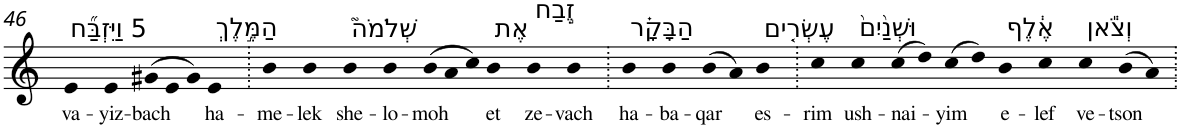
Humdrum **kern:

**kern	**text
*part1	*part1
*staff1	*staff1
*I"Piano	*
*I'Pno	*
!!LO:PB:g=z
*clefG2	*
*k[]	*
=46	=46
!LO:TX:a:t=5 וַיִּזְבַּ֞ח	!
!	!LO:LY:b
4e	va-
!	!LO:LY:b
4e	-yiz-
*Xtuplet	*
!	!LO:LY:b
(>12g#X	-bach
12e	.
12g#)	.
!LO:TX:a:t=הַמֶּ֣לֶךְ	!
!	!LO:LY:b
4e	ha-
=47.	=47.
!	!LO:LY:b
4b	-me-
!	!LO:LY:b
4b	-lek
!LO:TX:a:t=שְׁלֹמֹה֮	!
!	!LO:LY:b
4b	she-
!	!LO:LY:b
4b	-lo-
!	!LO:LY:b
(>12b	-moh
12a	.
12cc)	.
!LO:TX:a:t=אֶת	!
!	!LO:LY:b
4b	et
!LO:TX:a:t=זֶ֣בַח	!
!	!LO:LY:b
4b	ze-
!	!LO:LY:b
4b	-vach
=48.	=48.
!LO:TX:a:t=הַבָּקָ֗ר	!
!	!LO:LY:b
4b	ha-
!	!LO:LY:b
4b	-ba-
!	!LO:LY:b
(>8b	-qar
8a)	.
!LO:TX:a:t=עֶשְׂרִ֤ים	!
!	!LO:LY:b
4b	es-
=49.	=49.
!	!LO:LY:b
4cc	-rim
!LO:TX:a:t=וּשְׁנַ֙יִם֙	!
!	!LO:LY:b
4cc	ush-
!	!LO:LY:b
(>8cc	-nai-
8dd)	.
!	!LO:LY:b
(>8cc	-yim
8dd)	.
!LO:TX:a:t=אֶ֔לֶף	!
!	!LO:LY:b
4b	e-
!	!LO:LY:b
4cc	-lef
!LO:TX:a:t=וְצֹ֕אן	!
!	!LO:LY:b
4cc	ve-
!	!LO:LY:b
(>8b	-tson
8a)	.
=.	=.
*-	*-
